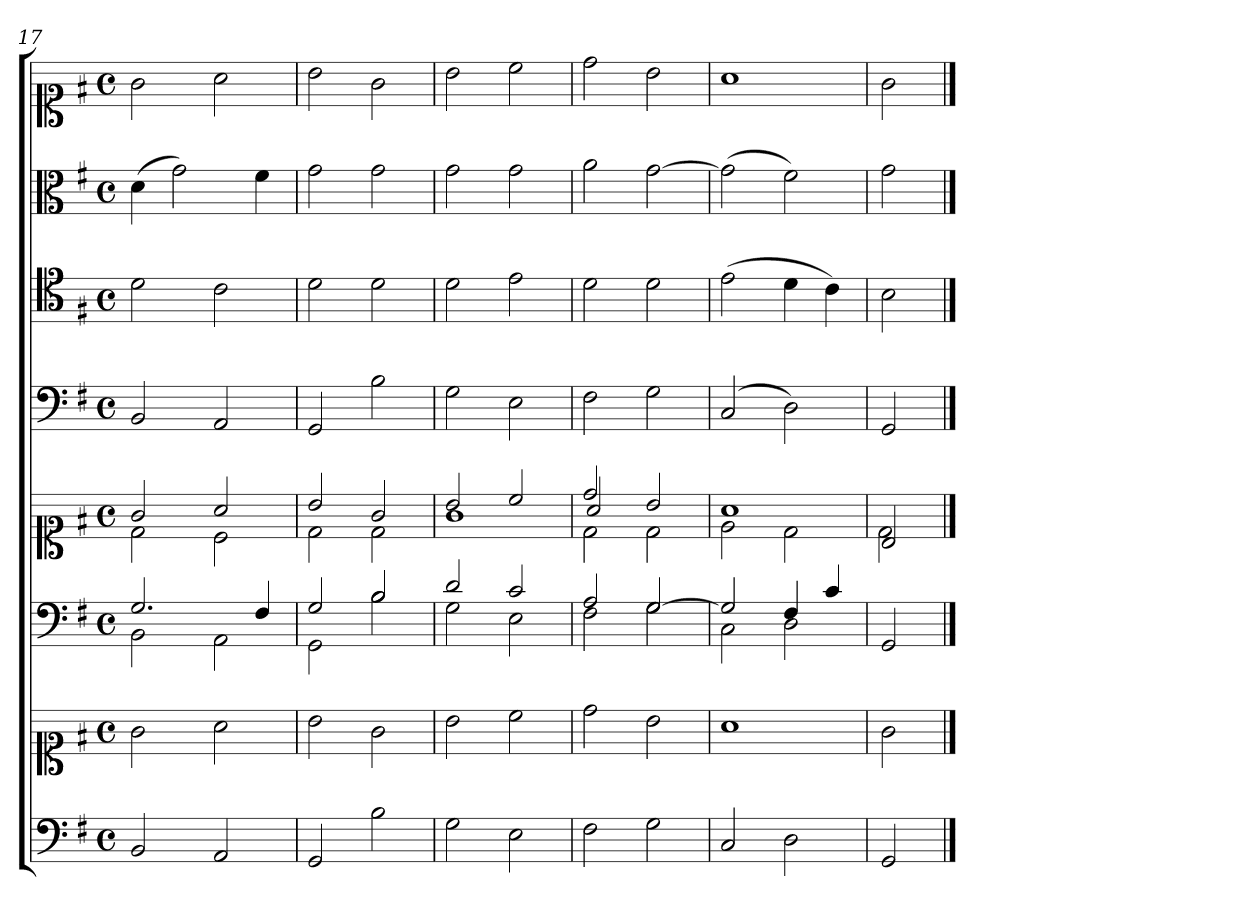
**kern	**kern	**kern	**kern	**kern	**kern	**kern	**kern
*part6	*part6	*part5	*part5	*part4	*part3	*part2	*part1
*staff8	*staff7	*staff6	*staff5	*staff4	*staff3	*staff2	*staff1
*clefF4	*clefC1	*clefF4	*clefC1	*clefF4	*clefC4	*clefC3	*clefC1
*k[f#]	*k[f#]	*k[f#]	*k[f#]	*k[f#]	*k[f#]	*k[f#]	*k[f#]
*G:	*G:	*G:	*G:	*G:	*G:	*G:	*G:
*M4/4	*M4/4	*M4/4	*M4/4	*M4/4	*M4/4	*M4/4	*M4/4
*met(c)	*met(c)	*met(c)	*met(c)	*met(c)	*met(c)	*met(c)	*met(c)
=17	=17	=17	=17	=17	=17	=17	=17
*	*	*^	*^	*	*	*	*
2BB	2g	2.G	2BB	2g	2d	2BB	2d	(4d	2g
.	.	.	.	.	.	.	.	2g)	.
2AA	2a	.	2AA	2a	2c	2AA	2c	.	2a
.	.	4F#	.	.	.	.	.	4f#	.
=18	=18	=18	=18	=18	=18	=18	=18	=18	=18
2GG	2b	2G	2GG	2b	2d	2GG	2d	2g	2b
2B	2g	2B	2B	2g	2d	2B	2d	2g	2g
=19	=19	=19	=19	=19	=19	=19	=19	=19	=19
2G	2b	2d	2G	2b	1g	2G	2d	2g	2b
2E	2cc	2c	2E	2cc	.	2E	2e	2g	2cc
=20	=20	=20	=20	=20	=20	=20	=20	=20	=20
*	*	*	*	*	*^	*	*	*	*
2F#	2dd	2A	2F#	2dd	2d	2a/	2F#	2d	2a	2dd
2G	2b	[2G	2G	2b	2d	2ryy	2G	2d	[2g	2b
*	*	*	*	*	*v	*v	*	*	*	*
=21	=21	=21	=21	=21	=21	=21	=21	=21	=21
2C	1a	2G]	2C	1a	2e	(2C	(2e	(2g]	1a
2D	.	4F#	2D	.	2d	2D)	4d	2f#)	.
.	.	4c	.	.	.	.	4c)	.	.
*	*	*v	*v	*	*	*	*	*	*
=22	=22	=22	=22	=22	=22	=22	=22	=22
2GG	2g	2GG	2B	2d	2GG	2B	2g	2g
*	*	*	*v	*v	*	*	*	*
==	==	==	==	==	==	==	==
*-	*-	*-	*-	*-	*-	*-	*-
